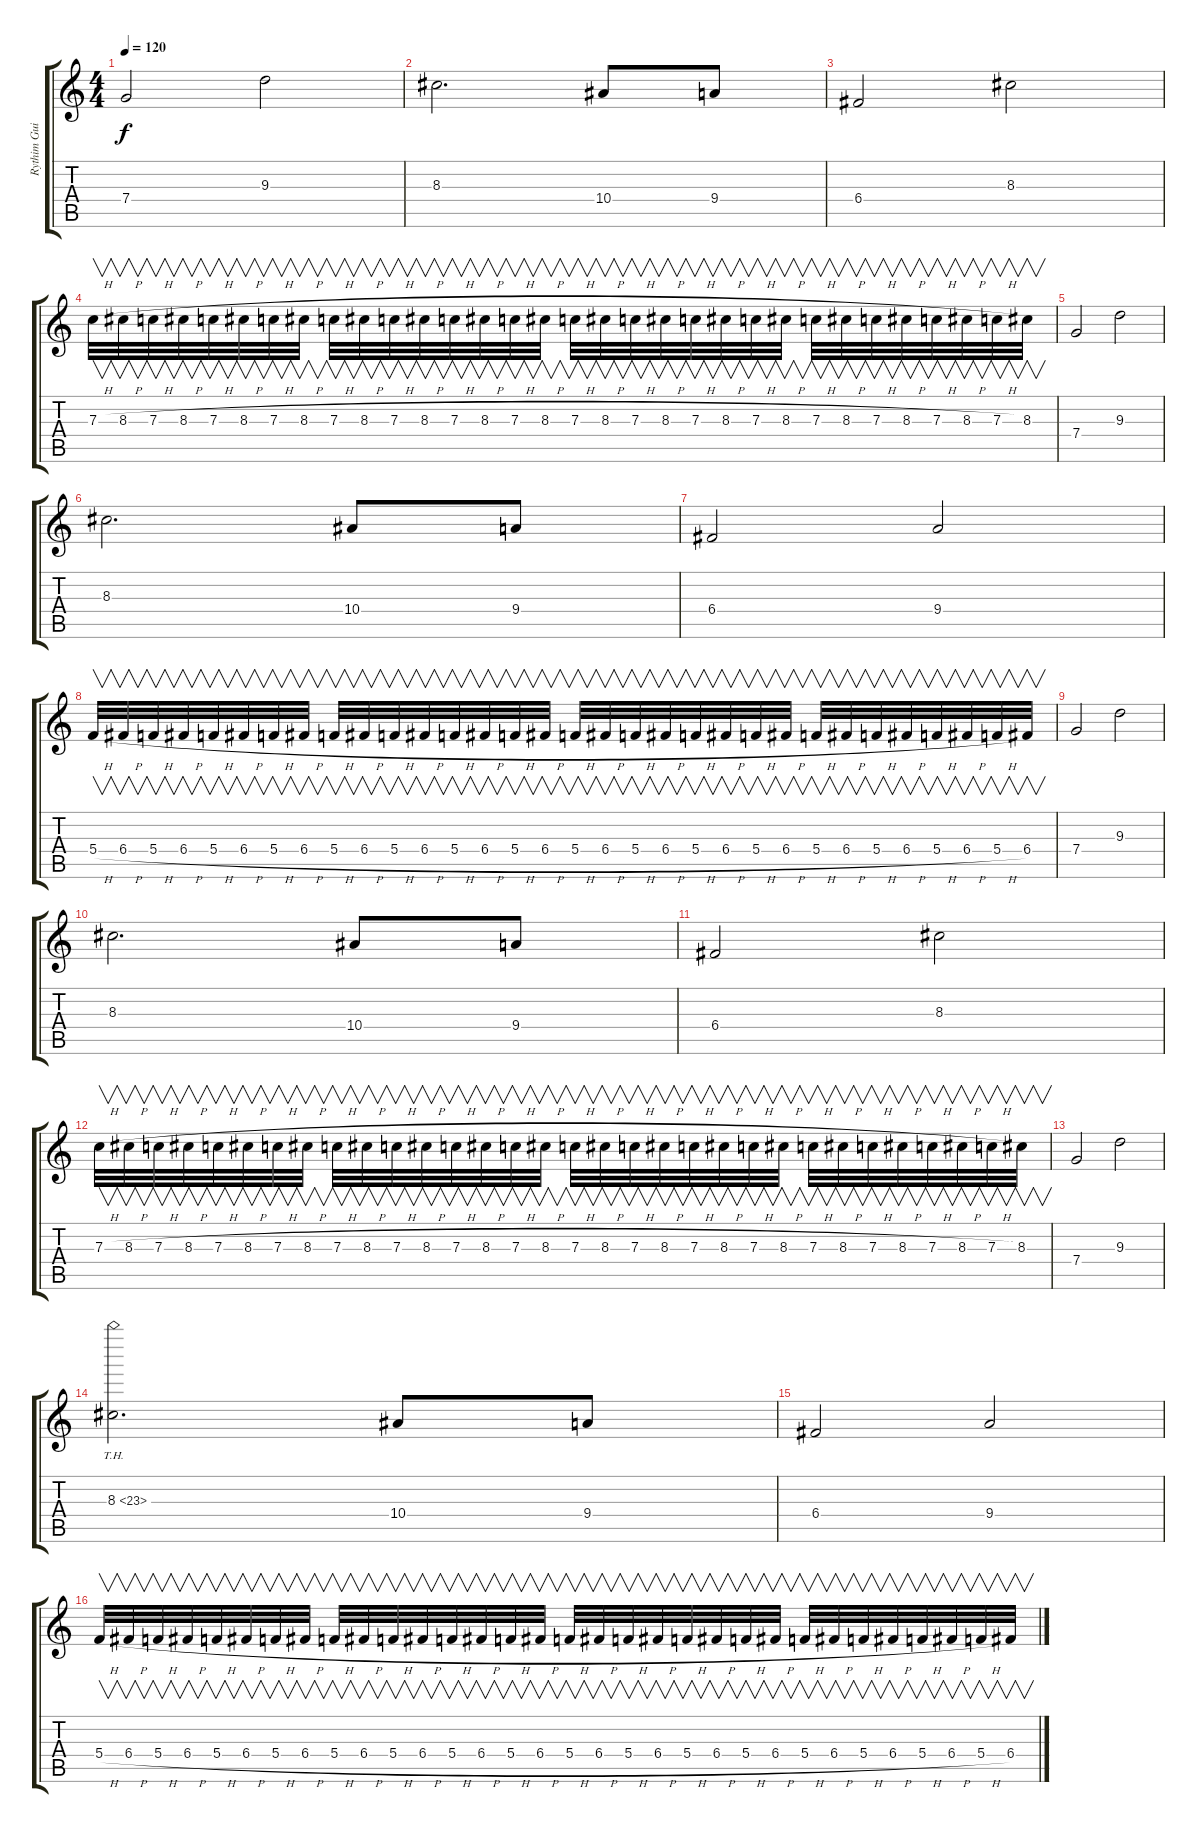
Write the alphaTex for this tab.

\track ("Rythim Guitar" "Rythim Gui") {instrument overdrivenguitar}
\staff {score tabs}
\tuning (D4 A3 F3 C3 G2 D2) {hide}
\ts (4 4)
\tempo 120
\clef g2
\ks c
7.4.2{dy f} 9.3.2 |
8.3.2{d} 10.4.8 9.4.8 |
6.4.2 8.3.2 |
7.3{h}.32{v} 8.3{h}.32{v} 7.3{h}.32{v} 8.3{h}.32{v} 7.3{h}.32{v} 8.3{h}.32{v} 7.3{h}.32{v} 8.3{h}.32{v} 7.3{h}.32{v} 8.3{h}.32{v} 7.3{h}.32{v} 8.3{h}.32{v} 7.3{h}.32{v} 8.3{h}.32{v} 7.3{h}.32{v} 8.3{h}.32{v} 7.3{h}.32{v} 8.3{h}.32{v} 7.3{h}.32{v} 8.3{h}.32{v} 7.3{h}.32{v} 8.3{h}.32{v} 7.3{h}.32{v} 8.3{h}.32{v} 7.3{h}.32{v} 8.3{h}.32{v} 7.3{h}.32{v} 8.3{h}.32{v} 7.3{h}.32{v} 8.3{h}.32{v} 7.3{h}.32{v} 8.3.32{v} |
7.4.2 9.3.2 |
8.3.2{d} 10.4.8 9.4.8 |
6.4.2 9.4.2 |
5.4{h}.32{v} 6.4{h}.32{v} 5.4{h}.32{v} 6.4{h}.32{v} 5.4{h}.32{v} 6.4{h}.32{v} 5.4{h}.32{v} 6.4{h}.32{v} 5.4{h}.32{v} 6.4{h}.32{v} 5.4{h}.32{v} 6.4{h}.32{v} 5.4{h}.32{v} 6.4{h}.32{v} 5.4{h}.32{v} 6.4{h}.32{v} 5.4{h}.32{v} 6.4{h}.32{v} 5.4{h}.32{v} 6.4{h}.32{v} 5.4{h}.32{v} 6.4{h}.32{v} 5.4{h}.32{v} 6.4{h}.32{v} 5.4{h}.32{v} 6.4{h}.32{v} 5.4{h}.32{v} 6.4{h}.32{v} 5.4{h}.32{v} 6.4{h}.32{v} 5.4{h}.32{v} 6.4.32{v} |
7.4.2 9.3.2 |
8.3.2{d} 10.4.8 9.4.8 |
6.4.2 8.3.2 |
7.3{h}.32{v} 8.3{h}.32{v} 7.3{h}.32{v} 8.3{h}.32{v} 7.3{h}.32{v} 8.3{h}.32{v} 7.3{h}.32{v} 8.3{h}.32{v} 7.3{h}.32{v} 8.3{h}.32{v} 7.3{h}.32{v} 8.3{h}.32{v} 7.3{h}.32{v} 8.3{h}.32{v} 7.3{h}.32{v} 8.3{h}.32{v} 7.3{h}.32{v} 8.3{h}.32{v} 7.3{h}.32{v} 8.3{h}.32{v} 7.3{h}.32{v} 8.3{h}.32{v} 7.3{h}.32{v} 8.3{h}.32{v} 7.3{h}.32{v} 8.3{h}.32{v} 7.3{h}.32{v} 8.3{h}.32{v} 7.3{h}.32{v} 8.3{h}.32{v} 7.3{h}.32{v} 8.3.32{v} |
7.4.2 9.3.2 |
8.3{th 15}.2{d} 10.4.8 9.4.8 |
6.4.2 9.4.2 |
5.4{h}.32{v} 6.4{h}.32{v} 5.4{h}.32{v} 6.4{h}.32{v} 5.4{h}.32{v} 6.4{h}.32{v} 5.4{h}.32{v} 6.4{h}.32{v} 5.4{h}.32{v} 6.4{h}.32{v} 5.4{h}.32{v} 6.4{h}.32{v} 5.4{h}.32{v} 6.4{h}.32{v} 5.4{h}.32{v} 6.4{h}.32{v} 5.4{h}.32{v} 6.4{h}.32{v} 5.4{h}.32{v} 6.4{h}.32{v} 5.4{h}.32{v} 6.4{h}.32{v} 5.4{h}.32{v} 6.4{h}.32{v} 5.4{h}.32{v} 6.4{h}.32{v} 5.4{h}.32{v} 6.4{h}.32{v} 5.4{h}.32{v} 6.4{h}.32{v} 5.4{h}.32{v} 6.4.32{v}
